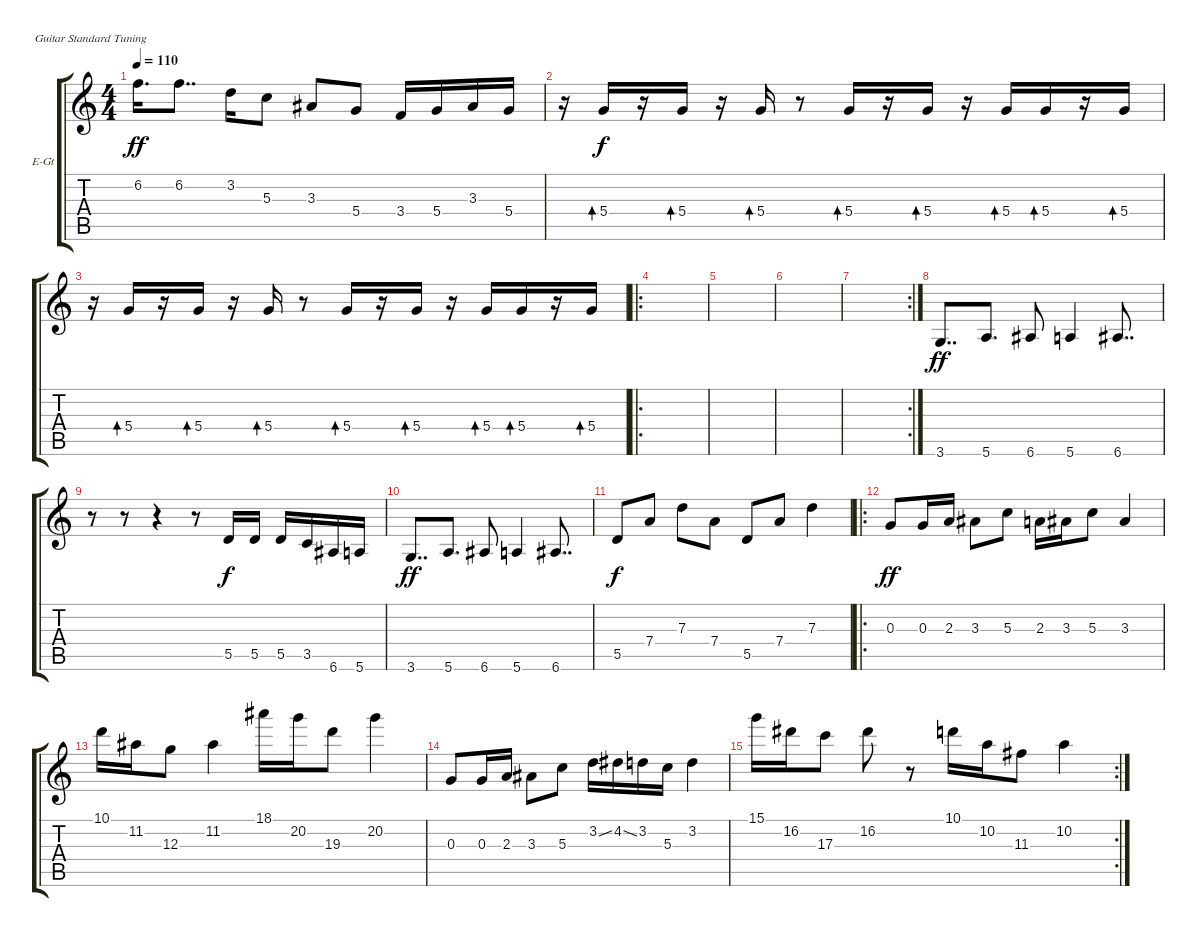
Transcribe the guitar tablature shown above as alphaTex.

\defaultSystemsLayout 4
\bracketExtendMode groupsimilarinstruments
\firstSystemTrackNameOrientation horizontal
\otherSystemsTrackNameOrientation horizontal
\track ("Electric Guitar" "E-Gt") {instrument electricguitarclean}
\staff {score tabs}
\tuning (E4 B3 G3 D3 A2 E2)
\ts (4 4)
\tempo 110
\clef g2
\ks c
6.2.16{d dy ff} 6.2.8{dd} 3.2.16 5.3.8 3.3.8 5.4.8 3.4.16 5.4.16 3.3.16 5.4.16 |
r.16 5.4.16{bd 33 dy f} r.16 5.4.16{bd 33} r.16 5.4.16{bd 33} r.8 5.4.16{bd 33} r.16 5.4.16{bd 33} r.16 5.4.16{bd 33} 5.4.16{bd 33} r.16 5.4.16{bd 33} |
r.16 5.4.16{bd 33} r.16 5.4.16{bd 33} r.16 5.4.16{bd 33} r.8 5.4.16{bd 33} r.16 5.4.16{bd 33} r.16 5.4.16{bd 33} 5.4.16{bd 33} r.16 5.4.16{bd 33} |
\ro
|
|
|
\rc 2
|
3.6.8{dd dy ff} 5.6.8{d} 6.6.8 5.6.4 6.6.8{dd} |
r.8 r.8 r.4 r.8 5.5.16{dy f} 5.5.16 5.5.16 3.5.16 6.6.16 5.6.16 |
3.6.8{dd dy ff} 5.6.8{d} 6.6.8 5.6.4 6.6.8{dd} |
5.5.8{dy f} 7.4.8 7.3.8 7.4.8 5.5.8 7.4.8 7.3.4 |
\ro
0.3.8{dy ff} 0.3.16 2.3.16 3.3.8 5.3.8 2.3.16 3.3.16 5.3.8 3.3.4 |
10.1.16 11.2.16 12.3.8 11.2.4 18.1.16 20.2.16 19.3.8 20.2.4 |
0.3.8 0.3.16 2.3.16 3.3.8 5.3.8 3.2{ss}.16 4.2{ss}.16 3.2.16 5.3.16 3.2.4 |
\rc 2
15.1.16 16.2.16 17.3.8 16.2.8 r.8 10.1.16 10.2.16 11.3.8 10.2.4
